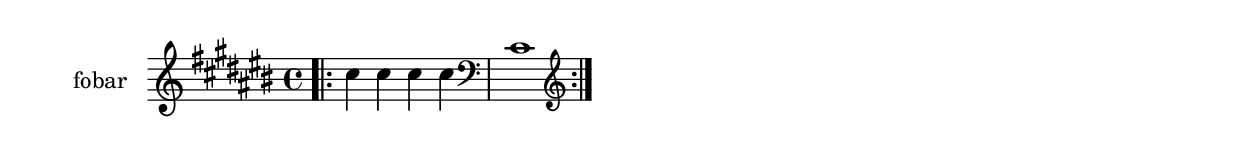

\version "2.1.28"
\header {

    texidoc = "Distances between prefatory items (e.g. clef, bar, etc.)
   are determined by engraving standards.  These distances
   depend on which items are combined."

}

\score { \notes \relative c'' {
	\set Staff.instrument = "fobar"
	\bar "||:"
	\key cis \major
	cis4 cis4 cis4 cis4 \clef bass  cis,1
	\clef treble
	\bar ":|"
}
\paper  { raggedright = ##t}
}

